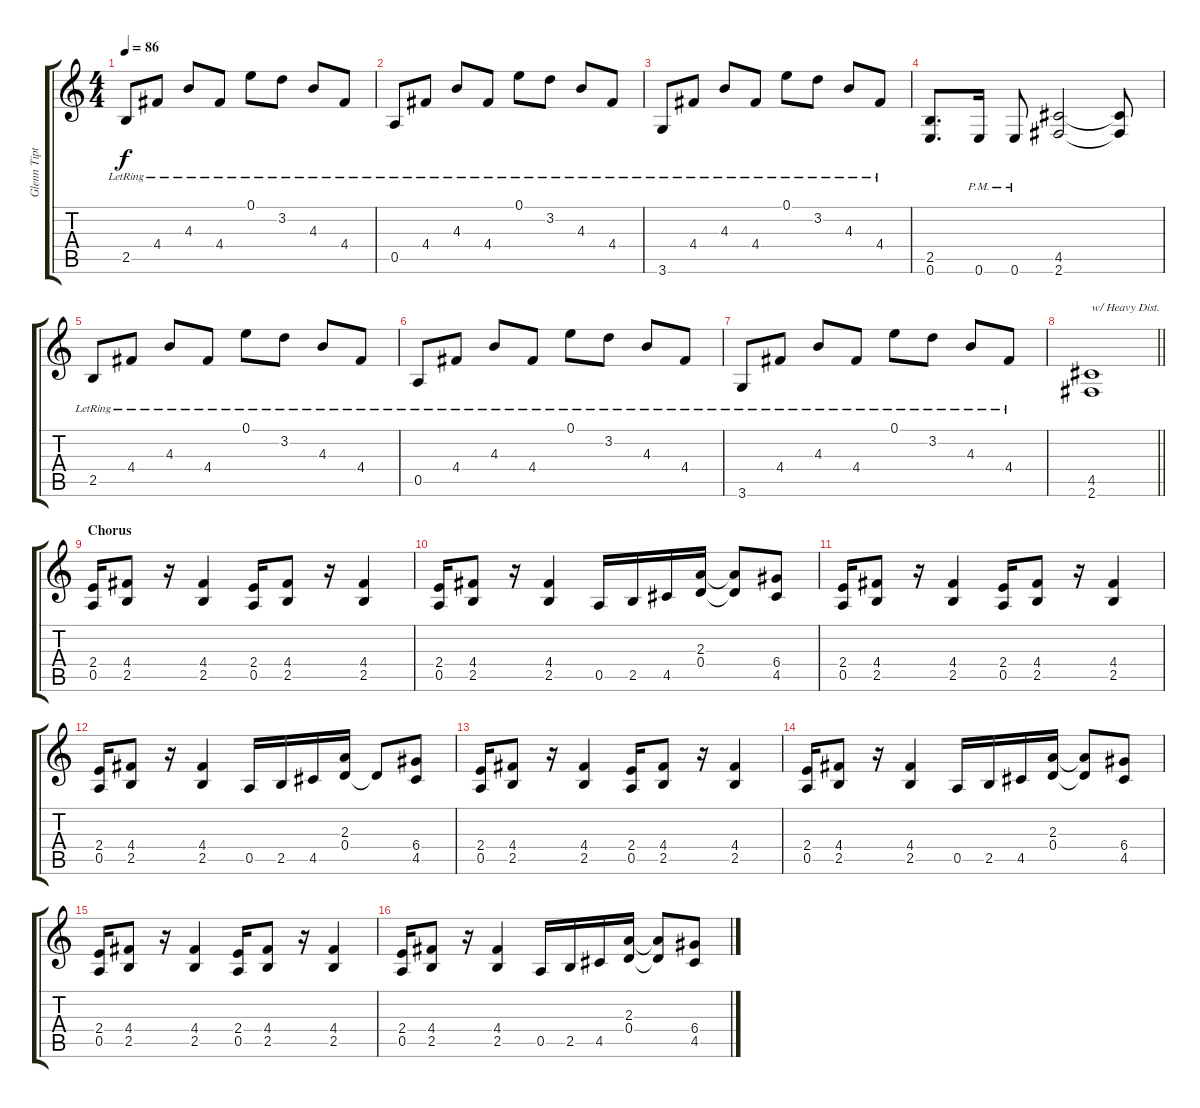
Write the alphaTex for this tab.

\track ("Glenn Tipton" "Glenn Tipt") {instrument acousticguitarsteel}
\staff {score tabs}
\tuning (E4 B3 G3 D3 A2 E2) {hide}
\ts (4 4)
\tempo 86
\clef g2
\ks c
2.5{lr}.8{dy f} 4.4{lr}.8 4.3{lr}.8 4.4{lr}.8 0.1{lr}.8 3.2{lr}.8 4.3{lr}.8 4.4{lr}.8 |
0.5{lr}.8 4.4{lr}.8 4.3{lr}.8 4.4{lr}.8 0.1{lr}.8 3.2{lr}.8 4.3{lr}.8 4.4{lr}.8 |
3.6{lr}.8 4.4{lr}.8 4.3{lr}.8 4.4{lr}.8 0.1{lr}.8 3.2{lr}.8 4.3{lr}.8 4.4{lr}.8 |
(2.5 0.6).8{d} 0.6{pm}.16 0.6{pm}.8 (4.5 2.6).2 (4.5{t} 2.6{t}).8 |
2.5{lr}.8 4.4{lr}.8 4.3{lr}.8 4.4{lr}.8 0.1{lr}.8 3.2{lr}.8 4.3{lr}.8 4.4{lr}.8 |
0.5{lr}.8 4.4{lr}.8 4.3{lr}.8 4.4{lr}.8 0.1{lr}.8 3.2{lr}.8 4.3{lr}.8 4.4{lr}.8 |
3.6{lr}.8 4.4{lr}.8 4.3{lr}.8 4.4{lr}.8 0.1{lr}.8 3.2{lr}.8 4.3{lr}.8 4.4{lr}.8 |
\barLineRight lightlight
(4.5 2.6).1{txt "w/ Heavy Dist." instrument distortionguitar} |
\section ("" "Chorus")
(2.4 0.5).16 (4.4 2.5).8 r.16 (4.4 2.5).4 (2.4 0.5).16 (4.4 2.5).8 r.16 (4.4 2.5).4 |
(2.4 0.5).16 (4.4 2.5).8 r.16 (4.4 2.5).4 0.5.16 2.5.16 4.5.16 (2.3 0.4).16 (2.3{t} 0.4{t}).8 (6.4 4.5).8 |
(2.4 0.5).16 (4.4 2.5).8 r.16 (4.4 2.5).4 (2.4 0.5).16 (4.4 2.5).8 r.16 (4.4 2.5).4 |
(2.4 0.5).16 (4.4 2.5).8 r.16 (4.4 2.5).4 0.5.16 2.5.16 4.5.16 (2.3 0.4).16 0.4{t}.8 (6.4 4.5).8 |
(2.4 0.5).16 (4.4 2.5).8 r.16 (4.4 2.5).4 (2.4 0.5).16 (4.4 2.5).8 r.16 (4.4 2.5).4 |
(2.4 0.5).16 (4.4 2.5).8 r.16 (4.4 2.5).4 0.5.16 2.5.16 4.5.16 (2.3 0.4).16 (2.3{t} 0.4{t}).8 (6.4 4.5).8 |
(2.4 0.5).16 (4.4 2.5).8 r.16 (4.4 2.5).4 (2.4 0.5).16 (4.4 2.5).8 r.16 (4.4 2.5).4 |
(2.4 0.5).16 (4.4 2.5).8 r.16 (4.4 2.5).4 0.5.16 2.5.16 4.5.16 (2.3 0.4).16 (2.3{t} 0.4{t}).8 (6.4 4.5).8
